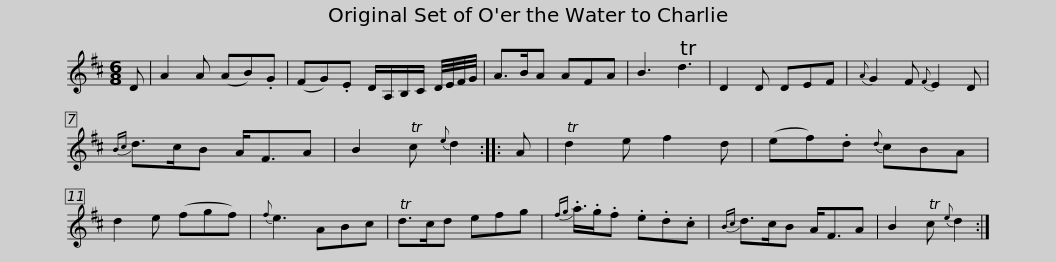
X:1
L:1/8
M:6/8
I:linebreak $
K:D
V:1 treble
V:1
 D | A2 A (AB).G | (FG).E D/A,/B,/C/ D/4E/4F/4G/4 | A>BA AFA | B3 Td3 | %5
 D2 D DEF |{A} G2 F{F} E2 D |${Bc} d>cB A<FA | B2 Tc{e} d2 :: A | %10
 Td2 e f2 d | (ef).d{d} cBA | d2 e (fgf) |{f} e3 ABc | Td>cd efg |$ %15
{fg} .a3/4.g/.f .e.d.c |{Bc} d>cB A<FA | B2 Tc{e} d2 :| %18
